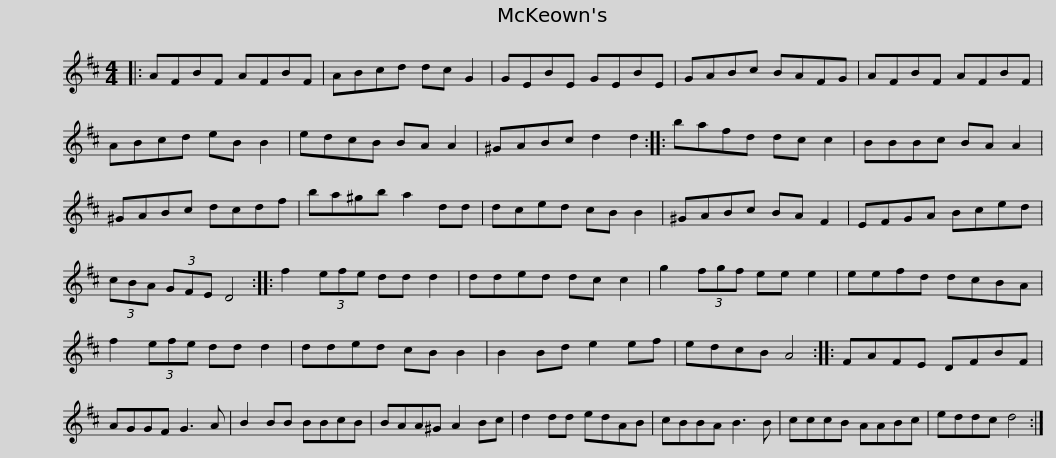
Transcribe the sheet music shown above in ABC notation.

X:1
L:1/8
M:4/4
I:linebreak $
K:D
V:1 treble
V:1
|: AFBF AFBF | ABcd dc G2 | GEBE GEBE | GABc BAFG | AFBF AFBF |$ %5
 ABcd eB B2 | edcB BA A2 | ^GABc d2 d2 :: bafd dc c2 | BBBc BA A2 | %10
 ^GABc dcdf |$ ba^gb a2 dd | dced cB B2 | ^GABc BA F2 | EFGA Bced | %15
 (3cBA (3GFE D4 ::$ f2 (3efe dd d2 | dded dc c2 | g2 (3fgf ee e2 | eefd dcBA | %20
 f2 (3efe dd d2 | dded cB B2 |$ B2 Bd e2 ef | edcB A4 :: FAFE DFBF | %25
 AGGF G3 A | B2 BB BBcB | BAA^G A2 Bc |$ d2 dd edAB | cBBA B3 B | %30
 cccB AABc | eddc d4 :| %32
